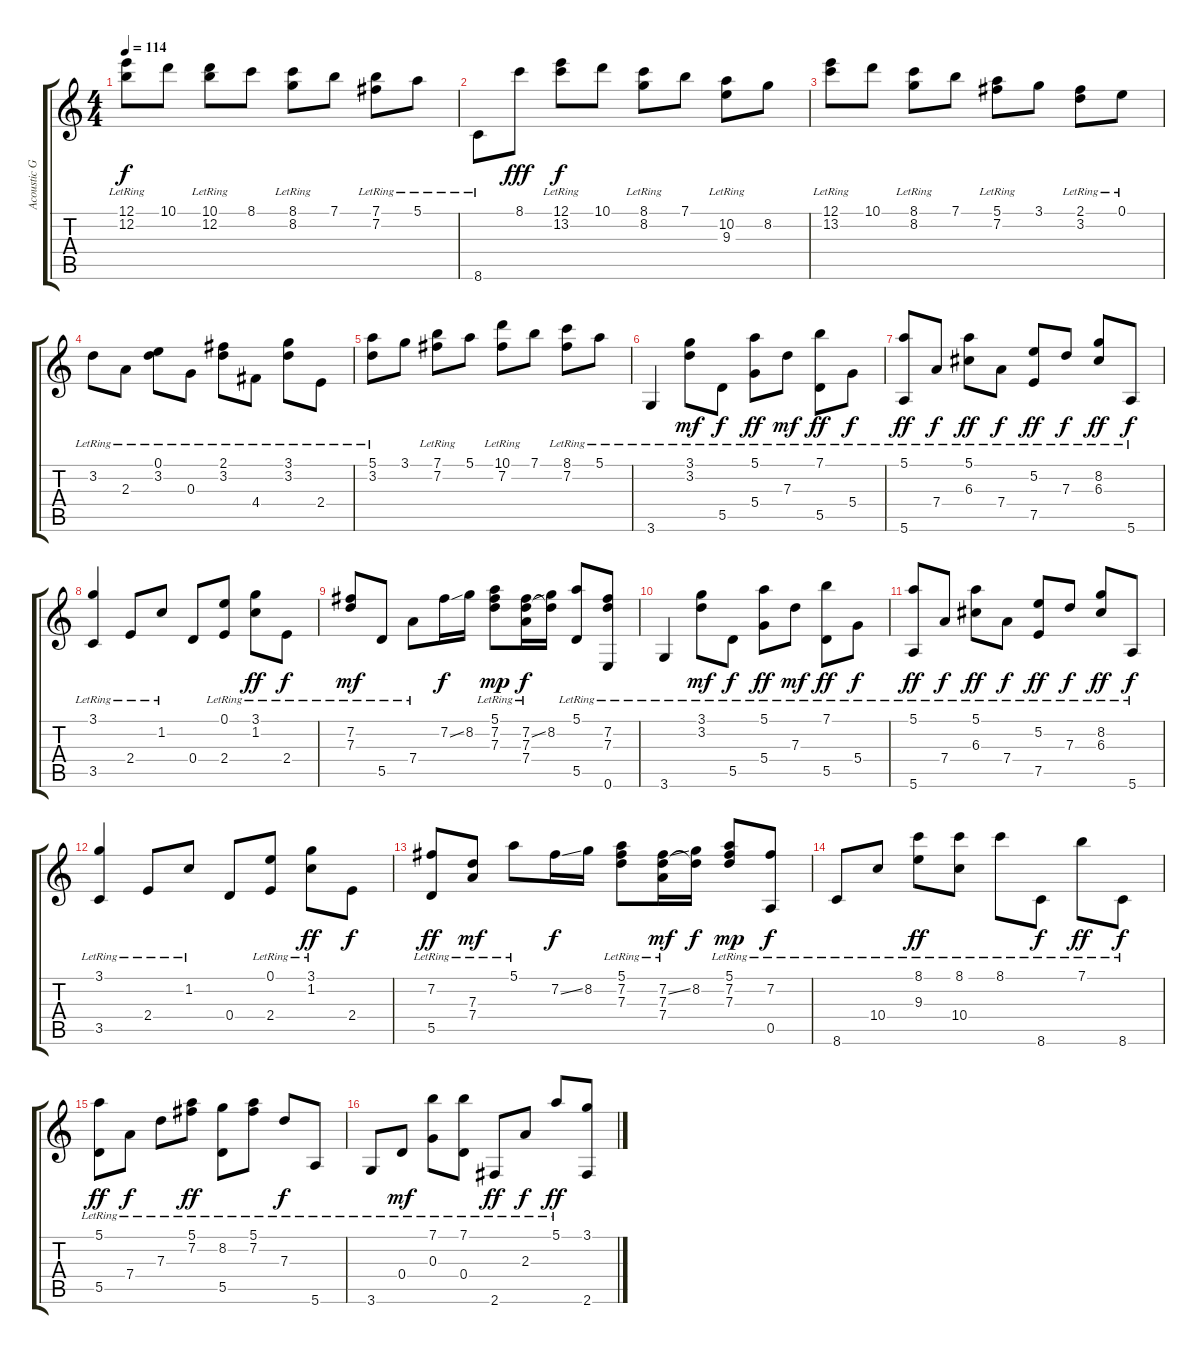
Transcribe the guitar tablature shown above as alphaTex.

\track ("Acoustic Guitar" "Acoustic G") {instrument acousticguitarsteel}
\staff {score tabs}
\tuning (E4 B3 G3 D3 A2 E2) {hide}
\ts (4 4)
\tempo 114
\clef g2
\ks c
(12.1 12.2{lr}).8{dy f} 10.1.8 (10.1 12.2{lr}).8 8.1.8 (8.1 8.2{lr}).8 7.1.8 (7.1 7.2{lr}).8 5.1{lr}.8 |
8.6{lr}.8 8.1.8{dy fff} (12.1 13.2{lr}).8{dy f} 10.1.8 (8.1 8.2{lr}).8 7.1.8 (10.2 9.3{lr}).8 8.2.8 |
(12.1 13.2{lr}).8 10.1.8 (8.1 8.2{lr}).8 7.1.8 (5.1 7.2{lr}).8 3.1.8 (2.1 3.2{lr}).8 0.1{lr}.8 |
3.2{lr}.8 2.3{lr}.8 (0.1{lr} 3.2{lr}).8 0.3{lr}.8 (2.1{lr} 3.2{lr}).8 4.4{lr}.8 (3.1{lr} 3.2{lr}).8 2.4{lr}.8 |
(5.1 3.2{lr}).8 3.1.8 (7.1 7.2{lr}).8 5.1.8 (10.1 7.2{lr}).8 7.1.8 (8.1 7.2{lr}).8 5.1{lr}.8 |
3.6{lr}.4 (3.1{lr} 3.2{lr}).8{dy mf} 5.5{lr}.8{dy f} (5.1{lr} 5.4{lr}).8{dy ff} 7.3{lr}.8{dy mf} (7.1{lr} 5.5{lr}).8{dy ff} 5.4{lr}.8{dy f} |
(5.1{lr} 5.6{lr}).8{dy ff} 7.4{lr}.8{dy f} (5.1{lr} 6.3{lr}).8{dy ff} 7.4{lr}.8{dy f} (5.2{lr} 7.5{lr}).8{dy ff} 7.3{lr}.8{dy f} (8.2{lr} 6.3{lr}).8{dy ff} 5.6{lr}.8{dy f} |
(3.1{lr} 3.5{lr}).4 2.4{lr}.8 1.2{lr}.8 0.4.8 (0.1{lr} 2.4{lr}).8 (3.1{lr} 1.2{lr}).8{dy ff} 2.4{lr}.8{dy f} |
(7.2{lr} 7.3{lr}).8{dy mf} 5.5{lr}.8 7.4{lr}.8 7.2{ss}.16{dy f} 8.2.16 (5.1{lr} 7.2 7.3).8{dy mp} (7.2{ss} 7.3 7.4{lr}).16{dy f} (8.2 7.3{t}).16 (5.1{lr} 5.5{lr}).8 (7.2{lr} 7.3{lr} 0.6).8 |
3.6{lr}.4 (3.1{lr} 3.2{lr}).8{dy mf} 5.5{lr}.8{dy f} (5.1{lr} 5.4{lr}).8{dy ff} 7.3{lr}.8{dy mf} (7.1{lr} 5.5{lr}).8{dy ff} 5.4{lr}.8{dy f} |
(5.1{lr} 5.6{lr}).8{dy ff} 7.4{lr}.8{dy f} (5.1{lr} 6.3{lr}).8{dy ff} 7.4{lr}.8{dy f} (5.2{lr} 7.5{lr}).8{dy ff} 7.3{lr}.8{dy f} (8.2{lr} 6.3{lr}).8{dy ff} 5.6{lr}.8{dy f} |
(3.1{lr} 3.5{lr}).4 2.4{lr}.8 1.2{lr}.8 0.4.8 (0.1 2.4{lr}).8 (3.1{lr} 1.2{lr}).8{dy ff} 2.4.8{dy f} |
(7.2{lr} 5.5{lr}).8{dy ff} (7.3{lr} 7.4{lr}).8{dy mf} 5.1{lr}.8 7.2{ss}.16{dy f} 8.2.16 (5.1{lr} 7.2 7.3).8 (7.2{ss} 7.3 7.4{lr}).16{dy mf} (8.2 7.3{t}).16{dy f} (5.1{lr} 7.2{lr} 7.3{lr}).8{dy mp} (7.2{lr} 0.5{lr}).8{dy f} |
8.6{lr}.8 10.4{lr}.8 (8.1 9.3{lr}).8{dy ff} (8.1 10.4{lr}).8 8.1{lr}.8 8.6{lr}.8{dy f} 7.1{lr}.8{dy ff} 8.6{lr}.8{dy f} |
(5.1{lr} 5.5{lr}).8{dy ff} 7.4{lr}.8{dy f} 7.3{lr}.8 (5.1{lr} 7.2{lr}).8{dy ff} (8.2 5.5{lr}).8 (5.1{lr} 7.2{lr}).8 7.3{lr}.8{dy f} 5.6{lr}.8 |
3.6{lr}.8 0.4{lr}.8{dy mf} (7.1 0.3{lr}).8 (7.1{lr} 0.4{lr}).8 2.6{lr}.8{dy ff} 2.3{lr}.8{dy f} 5.1{lr}.8{dy ff} (3.1 2.6).8
